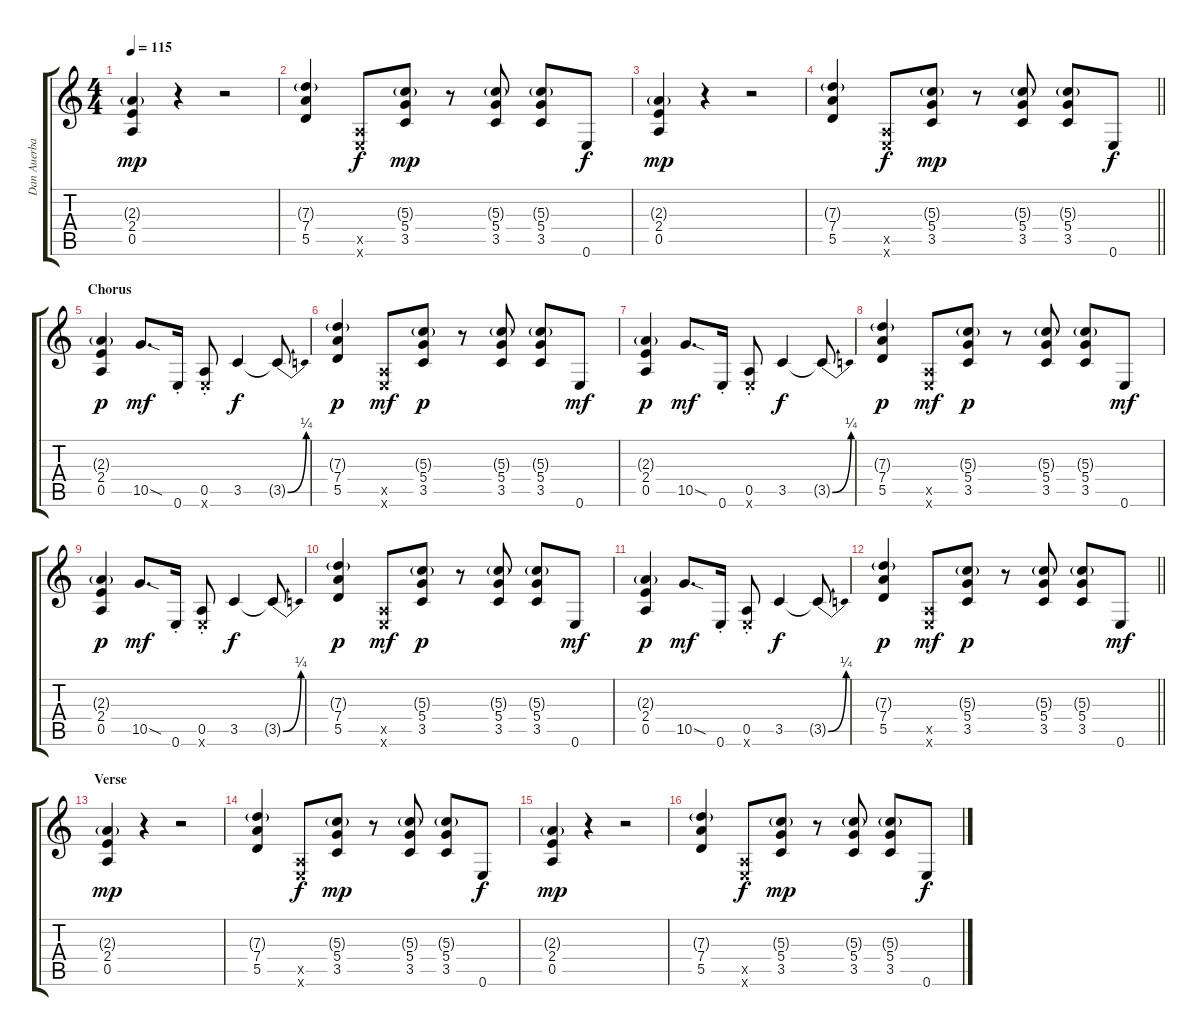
\track ("Dan Auerbach - Guitar" "Dan Auerba") {instrument distortionguitar}
\staff {score tabs}
\tuning (E4 B3 G3 D3 A2 E2) {hide}
\ts (4 4)
\tempo 115
\clef g2
\ks c
(2.3{g} 2.4 0.5).4{dy mp} r.4 r.2 |
(7.3{g} 7.4 5.5).4 (0.5{x} 0.6{x}).8{dy f} (5.3{g} 5.4 3.5).8{dy mp} r.8 (5.3{g} 5.4 3.5).8 (5.3{g} 5.4 3.5).8 0.6.8{dy f} |
(2.3{g} 2.4 0.5).4{dy mp} r.4 r.2 |
\barLineRight lightlight
(7.3{g} 7.4 5.5).4 (0.5{x} 0.6{x}).8{dy f} (5.3{g} 5.4 3.5).8{dy mp} r.8 (5.3{g} 5.4 3.5).8 (5.3{g} 5.4 3.5).8 0.6.8{dy f} |
\section ("" "Chorus")
(2.3{g} 2.4 0.5).4{dy p} 10.5{sod}.8{d dy mf} 0.6{st}.16 (0.5{st} 0.6{x}).8 3.5.4{dy f} 3.5{be (bend 0 0 60 1) t}.8 |
(7.3{g} 7.4 5.5).4{dy p} (0.5{x} 0.6{x}).8{dy mf} (5.3{g} 5.4 3.5).8{dy p} r.8 (5.3{g} 5.4 3.5).8 (5.3{g} 5.4 3.5).8 0.6.8{dy mf} |
(2.3{g} 2.4 0.5).4{dy p} 10.5{sod}.8{d dy mf} 0.6{st}.16 (0.5{st} 0.6{x}).8 3.5.4{dy f} 3.5{be (bend 0 0 60 1) t}.8 |
(7.3{g} 7.4 5.5).4{dy p} (0.5{x} 0.6{x}).8{dy mf} (5.3{g} 5.4 3.5).8{dy p} r.8 (5.3{g} 5.4 3.5).8 (5.3{g} 5.4 3.5).8 0.6.8{dy mf} |
(2.3{g} 2.4 0.5).4{dy p} 10.5{sod}.8{d dy mf} 0.6{st}.16 (0.5{st} 0.6{x}).8 3.5.4{dy f} 3.5{be (bend 0 0 60 1) t}.8 |
(7.3{g} 7.4 5.5).4{dy p} (0.5{x} 0.6{x}).8{dy mf} (5.3{g} 5.4 3.5).8{dy p} r.8 (5.3{g} 5.4 3.5).8 (5.3{g} 5.4 3.5).8 0.6.8{dy mf} |
(2.3{g} 2.4 0.5).4{dy p} 10.5{sod}.8{d dy mf} 0.6{st}.16 (0.5{st} 0.6{x}).8 3.5.4{dy f} 3.5{be (bend 0 0 60 1) t}.8 |
\barLineRight lightlight
(7.3{g} 7.4 5.5).4{dy p} (0.5{x} 0.6{x}).8{dy mf} (5.3{g} 5.4 3.5).8{dy p} r.8 (5.3{g} 5.4 3.5).8 (5.3{g} 5.4 3.5).8 0.6.8{dy mf} |
\section ("" "Verse")
(2.3{g} 2.4 0.5).4{dy mp} r.4 r.2 |
(7.3{g} 7.4 5.5).4 (0.5{x} 0.6{x}).8{dy f} (5.3{g} 5.4 3.5).8{dy mp} r.8 (5.3{g} 5.4 3.5).8 (5.3{g} 5.4 3.5).8 0.6.8{dy f} |
(2.3{g} 2.4 0.5).4{dy mp} r.4 r.2 |
(7.3{g} 7.4 5.5).4 (0.5{x} 0.6{x}).8{dy f} (5.3{g} 5.4 3.5).8{dy mp} r.8 (5.3{g} 5.4 3.5).8 (5.3{g} 5.4 3.5).8 0.6.8{dy f}
